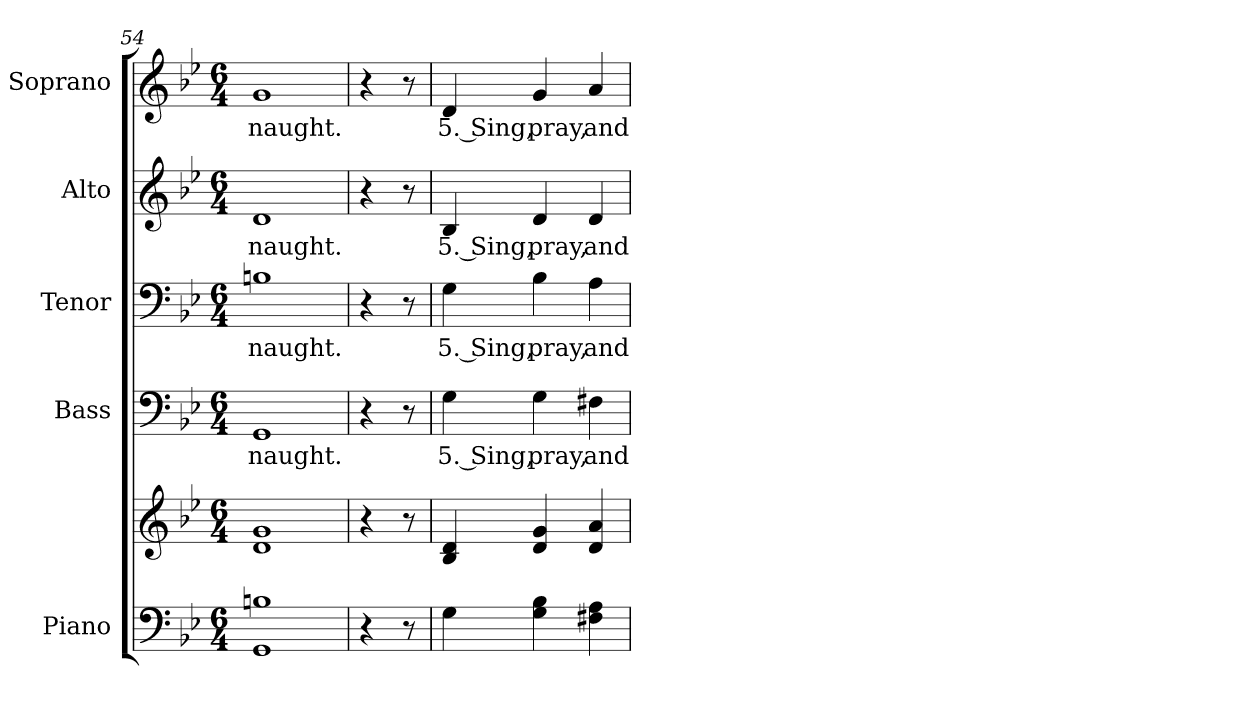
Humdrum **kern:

**kern	**kern	**kern	**text	**kern	**text	**kern	**text	**kern	**text
*part5	*part5	*part4	*part4	*part3	*part3	*part2	*part2	*part1	*part1
*staff6	*staff5	*staff4	*staff4	*staff3	*staff3	*staff2	*staff2	*staff1	*staff1
*I"Piano	*	*I"Bass	*	*I"Tenor	*	*I"Alto	*	*I"Soprano	*
*I'Pno.	*	*I'B.	*	*I'T.	*	*I'A.	*	*I'S.	*
!!LO:PB:g=z
*clefF4	*clefG2	*clefF4	*	*clefF4	*	*clefG2	*	*clefG2	*
*k[b-e-]	*k[b-e-]	*k[b-e-]	*	*k[b-e-]	*	*k[b-e-]	*	*k[b-e-]	*
*B-:	*B-:	*B-:	*	*B-:	*	*B-:	*	*B-:	*
*M6/4	*M6/4	*M6/4	*	*M6/4	*	*M6/4	*	*M6/4	*
=54	=54	=54	=54	=54	=54	=54	=54	=54	=54
!	!	!	!LO:LY:b:color=#000000	!	!	!	!	!	!
!	!	!	!	!	!LO:LY:b:color=#000000	!	!	!	!
!	!	!	!	!	!	!	!LO:LY:b:color=#000000	!	!
!	!	!	!	!	!	!	!	!	!LO:LY:b:color=#000000
1GGi 1Bni	1di 1gi	1GGi	naught.	1Bni	naught.	1di	naught.	1gi	naught.
=55	=55	=55	=55	=55	=55	=55	=55	=55	=55
4r	4r	4r	.	4r	.	4r	.	4r	.
8r	8r	8r	.	8r	.	8r	.	8r	.
=56	=56	=56	=56	=56	=56	=56	=56	=56	=56
!	!	!	!LO:LY:b:color=#000000	!	!	!	!	!	!
!	!	!	!	!	!LO:LY:b:color=#000000	!	!	!	!
!	!	!	!	!	!	!	!LO:LY:b:color=#000000	!	!
!	!	!	!	!	!	!	!	!	!LO:LY:b:color=#000000
4Gi\	4B-i/ 4di	4Gi\	5. Sing,	4Gi\	5. Sing,	4B-i/	5. Sing,	4di/	5. Sing,
!	!	!	!LO:LY:b:color=#000000	!	!	!	!	!	!
!	!	!	!	!	!LO:LY:b:color=#000000	!	!	!	!
!	!	!	!	!	!	!	!LO:LY:b:color=#000000	!	!
!	!	!	!	!	!	!	!	!	!LO:LY:b:color=#000000
4Gi\ 4B-i	4di/ 4gi	4Gi\	pray,	4B-i\	pray,	4di/	pray,	4gi/	pray,
!	!	!	!LO:LY:b:color=#000000	!	!	!	!	!	!
!	!	!	!	!	!LO:LY:b:color=#000000	!	!	!	!
!	!	!	!	!	!	!	!LO:LY:b:color=#000000	!	!
!	!	!	!	!	!	!	!	!	!LO:LY:b:color=#000000
4F#Xi\ 4Ai	4di/ 4ai	4F#Xi\	and	4Ai\	and	4di/	and	4ai/	and
=	=	=	=	=	=	=	=	=	=
*-	*-	*-	*-	*-	*-	*-	*-	*-	*-
